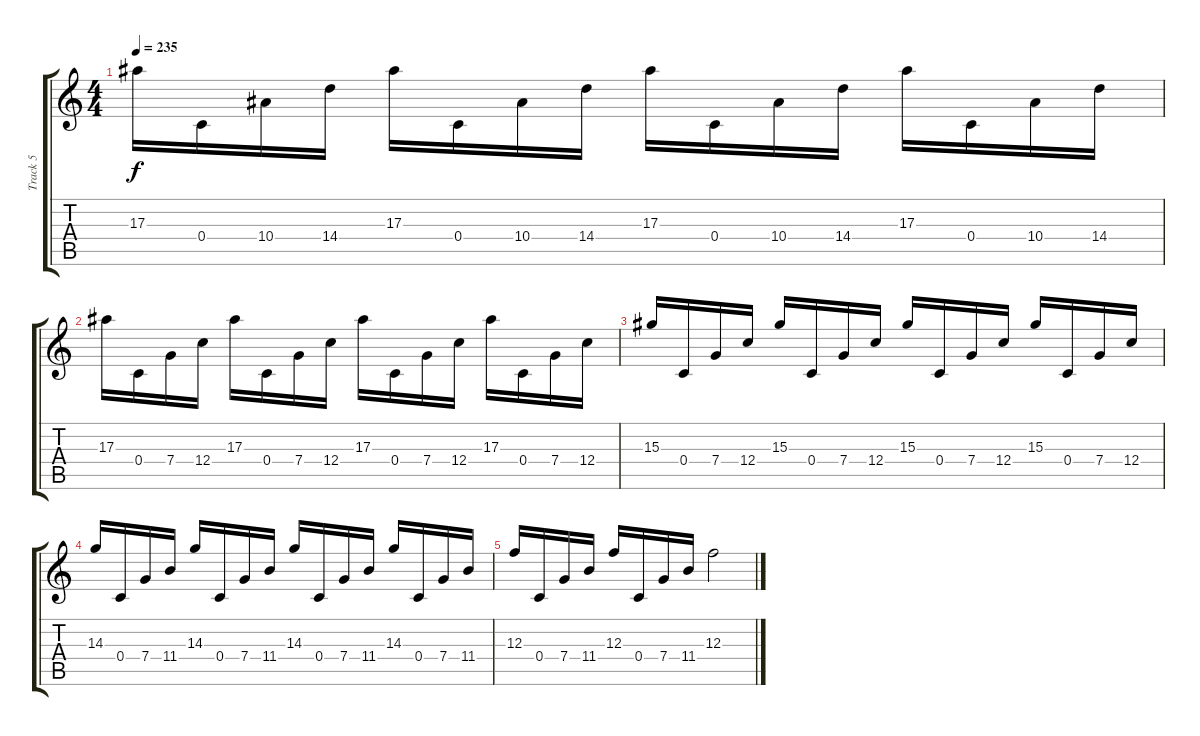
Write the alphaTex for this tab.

\track ("Track 5" "Track 5") {instrument acousticguitarsteel}
\staff {score tabs}
\tuning (D4 A3 F3 C3 G2 C2) {hide}
\ts (4 4)
\tempo 235
\clef g2
\ks c
17.3.16{dy f} 0.4.16 10.4.16 14.4.16 17.3.16 0.4.16 10.4.16 14.4.16 17.3.16 0.4.16 10.4.16 14.4.16 17.3.16 0.4.16 10.4.16 14.4.16 |
17.3.16 0.4.16 7.4.16 12.4.16 17.3.16 0.4.16 7.4.16 12.4.16 17.3.16 0.4.16 7.4.16 12.4.16 17.3.16 0.4.16 7.4.16 12.4.16 |
15.3.16 0.4.16 7.4.16 12.4.16 15.3.16 0.4.16 7.4.16 12.4.16 15.3.16 0.4.16 7.4.16 12.4.16 15.3.16 0.4.16 7.4.16 12.4.16 |
14.3.16 0.4.16 7.4.16 11.4.16 14.3.16 0.4.16 7.4.16 11.4.16 14.3.16 0.4.16 7.4.16 11.4.16 14.3.16 0.4.16 7.4.16 11.4.16 |
12.3.16 0.4.16 7.4.16 11.4.16 12.3.16 0.4.16 7.4.16 11.4.16 12.3.2
